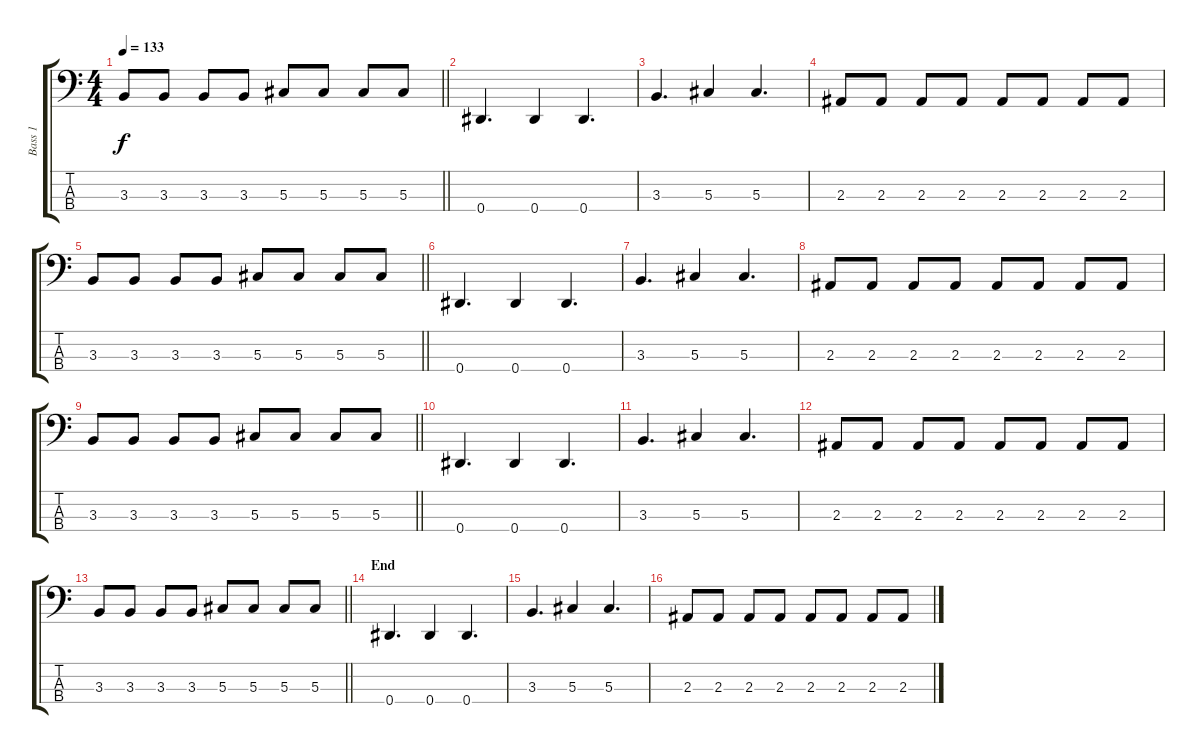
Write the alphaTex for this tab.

\track ("Bass 1" "Bass 1") {instrument electricbassfinger}
\staff {score tabs}
\tuning (Gb2 Db2 Ab1 Eb1) {hide}
\ts (4 4)
\tempo 133
\clef f4
\barLineRight lightlight
\ks c
3.3.8{dy f} 3.3.8 3.3.8 3.3.8 5.3.8 5.3.8 5.3.8 5.3.8 |
0.4.4{d} 0.4.4 0.4.4{d} |
3.3.4{d} 5.3.4 5.3.4{d} |
2.3.8 2.3.8 2.3.8 2.3.8 2.3.8 2.3.8 2.3.8 2.3.8 |
\barLineRight lightlight
3.3.8 3.3.8 3.3.8 3.3.8 5.3.8 5.3.8 5.3.8 5.3.8 |
0.4.4{d} 0.4.4 0.4.4{d} |
3.3.4{d} 5.3.4 5.3.4{d} |
2.3.8 2.3.8 2.3.8 2.3.8 2.3.8 2.3.8 2.3.8 2.3.8 |
\barLineRight lightlight
3.3.8 3.3.8 3.3.8 3.3.8 5.3.8 5.3.8 5.3.8 5.3.8 |
0.4.4{d} 0.4.4 0.4.4{d} |
3.3.4{d} 5.3.4 5.3.4{d} |
2.3.8 2.3.8 2.3.8 2.3.8 2.3.8 2.3.8 2.3.8 2.3.8 |
\barLineRight lightlight
3.3.8 3.3.8 3.3.8 3.3.8 5.3.8 5.3.8 5.3.8 5.3.8 |
\section ("" "End")
0.4.4{d} 0.4.4 0.4.4{d} |
3.3.4{d} 5.3.4 5.3.4{d} |
2.3.8 2.3.8 2.3.8 2.3.8 2.3.8 2.3.8 2.3.8 2.3.8
